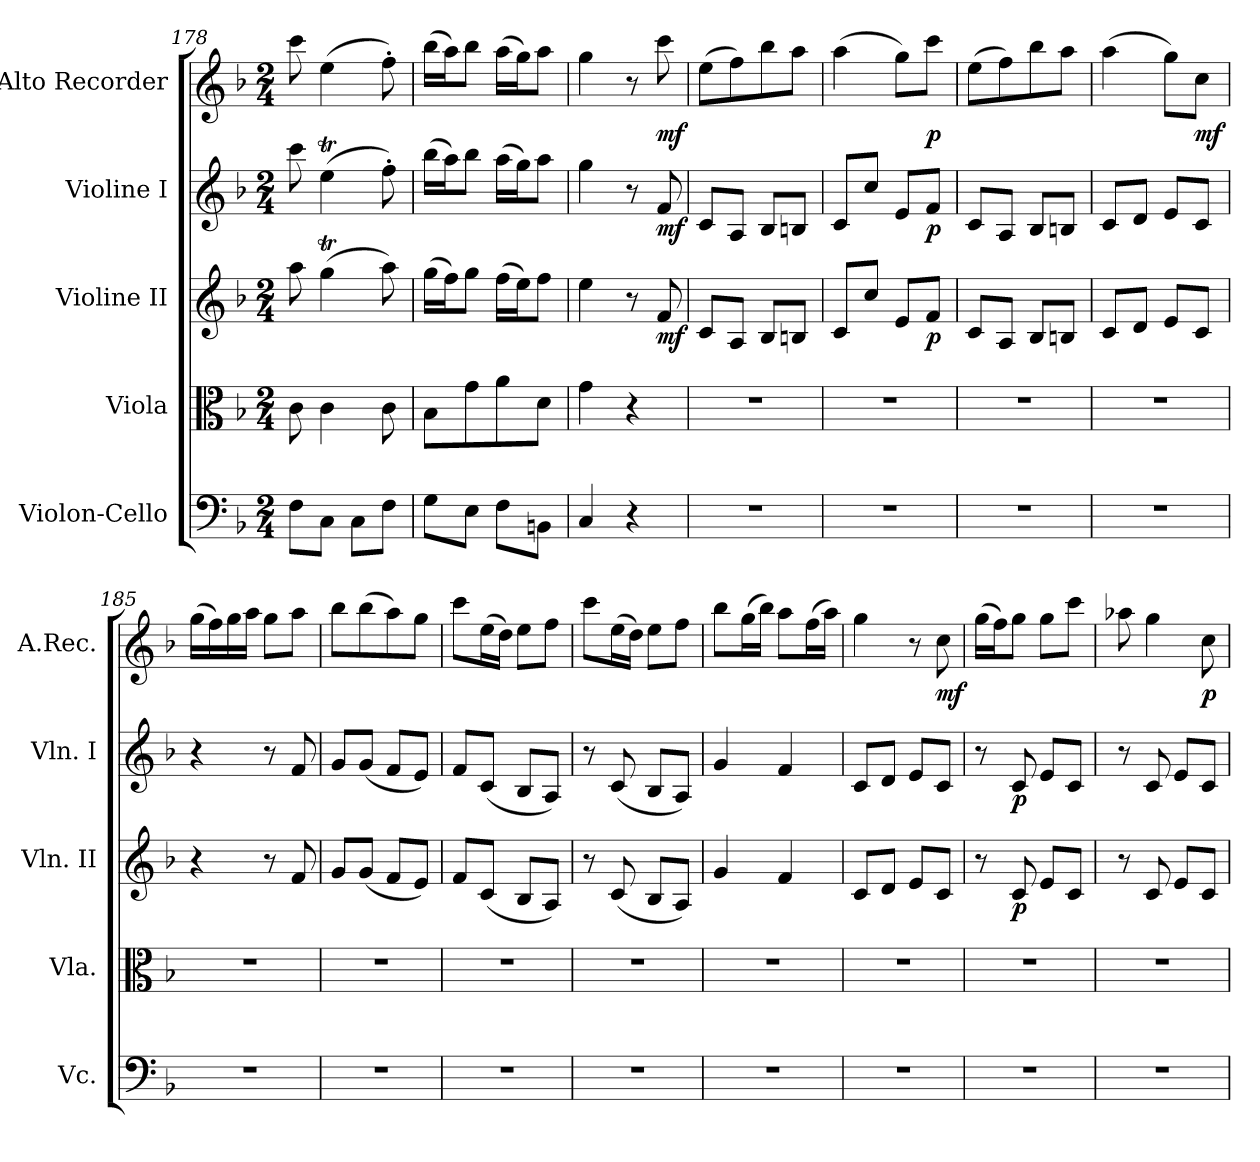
**kern	**kern	**kern	**dynam	**kern	**dynam	**kern	**dynam
*part5	*part4	*part3	*part3	*part2	*part2	*part1	*part1
*staff5	*staff4	*staff3	*staff3	*staff2	*staff2	*staff1	*staff1
*I"Violon-Cello	*I"Viola	*I"Violine II	*	*I"Violine I	*	*I"Alto Recorder	*
*I'Vc.	*I'Vla.	*I'Vln. II	*	*I'Vln. I	*	*I'A.Rec.	*
*clefF4	*clefC3	*clefG2	*	*clefG2	*	*clefG2	*
*k[b-]	*k[b-]	*k[b-]	*	*k[b-]	*	*k[b-]	*
*M2/4	*M2/4	*M2/4	*	*M2/4	*	*M2/4	*
=178	=178	=178	=178	=178	=178	=178	=178
8F\L	8c\	8aa\	.	8ccc\	.	8ccc\	.
8C\J	4c\	(>4ggT\	.	(>4eet\	.	(>4ee\	.
8C\L	.	.	.	.	.	.	.
8F\J	8c\	8aa\)	.	8ff'\)	.	8ff'\)	.
=179	=179	=179	=179	=179	=179	=179	=179
8G\L	8B-\L	(>16gg\LL	.	(>16bb-\LL	.	(>16bb-\LL	.
.	.	16ff\J)	.	16aa\J)	.	16aa\J)	.
8E\J	8g\	8gg\J	.	8bb-\J	.	8bb-\J	.
8F\L	8a\	(>16ff\LL	.	(>16aa\LL	.	(>16aa\LL	.
.	.	16ee\J)	.	16gg\J)	.	16gg\J)	.
8BBn\J	8d\J	8ff\J	.	8aa\J	.	8aa\J	.
=180	=180	=180	=180	=180	=180	=180	=180
4C/	4g\	4ee\	.	4gg\	.	4gg\	.
4r	4r	8r	.	8r	.	8r	.
!	!	!	!LO:DY:b	!	!LO:DY:b	!	!LO:DY:b
.	.	8f/	mf	8f/	mf	8ccc\	mf
=181	=181	=181	=181	=181	=181	=181	=181
2r	2r	8c/L	.	8c/L	.	(>8ee\L	.
.	.	8A/J	.	8A/J	.	8ff\)	.
.	.	8B-/L	.	8B-/L	.	8bb-\	.
.	.	8Bn/J	.	8Bn/J	.	8aa\J	.
=182	=182	=182	=182	=182	=182	=182	=182
2r	2r	8c/L	.	8c/L	.	(>4aa\	.
.	.	8cc/J	.	8cc/J	.	.	.
.	.	8e/L	.	8e/L	.	8gg\L)	.
!	!	!	!LO:DY:b	!	!LO:DY:b	!	!LO:DY:b
.	.	8f/J	p	8f/J	p	8ccc\J	p
=183	=183	=183	=183	=183	=183	=183	=183
2r	2r	8c/L	.	8c/L	.	(>8ee\L	.
.	.	8A/J	.	8A/J	.	8ff\)	.
.	.	8B-/L	.	8B-/L	.	8bb-\	.
.	.	8Bn/J	.	8Bn/J	.	8aa\J	.
=184	=184	=184	=184	=184	=184	=184	=184
2r	2r	8c/L	.	8c/L	.	(>4aa\	.
.	.	8d/J	.	8d/J	.	.	.
.	.	8e/L	.	8e/L	.	8gg\L)	.
!	!	!	!	!	!	!	!LO:DY:b
.	.	8c/J	.	8c/J	.	8cc\J	mf
=185	=185	=185	=185	=185	=185	=185	=185
2r	2r	4r	.	4r	.	(>16gg\LL	.
.	.	.	.	.	.	16ff\)	.
.	.	.	.	.	.	16gg\	.
.	.	.	.	.	.	16aa\JJ	.
.	.	8r	.	8r	.	8gg\L	.
.	.	8f/	.	8f/	.	8aa\J	.
!!LO:PB:g=z
=186	=186	=186	=186	=186	=186	=186	=186
2r	2r	8g/L	.	8g/L	.	8bb-\L	.
.	.	(8g/J	.	(8g/J	.	(>8bb-\	.
.	.	8f/L	.	8f/L	.	8aa\)	.
.	.	8e/J)	.	8e/J)	.	8gg\J	.
=187	=187	=187	=187	=187	=187	=187	=187
2r	2r	8f/L	.	8f/L	.	8ccc\L	.
.	.	(8c/J	.	(8c/J	.	(>16ee\L	.
.	.	.	.	.	.	16dd\JJ)	.
.	.	8B-/L	.	8B-/L	.	8ee\L	.
.	.	8A/J)	.	8A/J)	.	8ff\J	.
=188	=188	=188	=188	=188	=188	=188	=188
2r	2r	8r	.	8r	.	8ccc\L	.
.	.	(8c/	.	(8c/	.	(>16ee\L	.
.	.	.	.	.	.	16dd\JJ)	.
.	.	8B-/L	.	8B-/L	.	8ee\L	.
.	.	8A/J)	.	8A/J)	.	8ff\J	.
=189	=189	=189	=189	=189	=189	=189	=189
2r	2r	4g/	.	4g/	.	8bb-\L	.
.	.	.	.	.	.	(>16gg\L	.
.	.	.	.	.	.	16bb-\JJ)	.
.	.	4f/	.	4f/	.	8aa\L	.
.	.	.	.	.	.	(>16ff\L	.
.	.	.	.	.	.	16aa\JJ)	.
=190	=190	=190	=190	=190	=190	=190	=190
2r	2r	8c/L	.	8c/L	.	4gg\	.
.	.	8d/J	.	8d/J	.	.	.
.	.	8e/L	.	8e/L	.	8r	.
!	!	!	!	!	!	!	!LO:DY:b
.	.	8c/J	.	8c/J	.	8cc\	mf
=191	=191	=191	=191	=191	=191	=191	=191
2r	2r	8r	.	8r	.	(>16gg\LL	.
.	.	.	.	.	.	16ff\J)	.
!	!	!	!LO:DY:b	!	!LO:DY:b	!	!
.	.	8c/	p	8c/	p	8gg\J	.
.	.	8e/L	.	8e/L	.	8gg\L	.
.	.	8c/J	.	8c/J	.	8ccc\J	.
=192	=192	=192	=192	=192	=192	=192	=192
2r	2r	8r	.	8r	.	8aa-X\	.
.	.	8c/	.	8c/	.	4gg\	.
.	.	8e/L	.	8e/L	.	.	.
!	!	!	!	!	!	!	!LO:DY:b
.	.	8c/J	.	8c/J	.	8cc\	p
=	=	=	=	=	=	=	=
*-	*-	*-	*-	*-	*-	*-	*-
